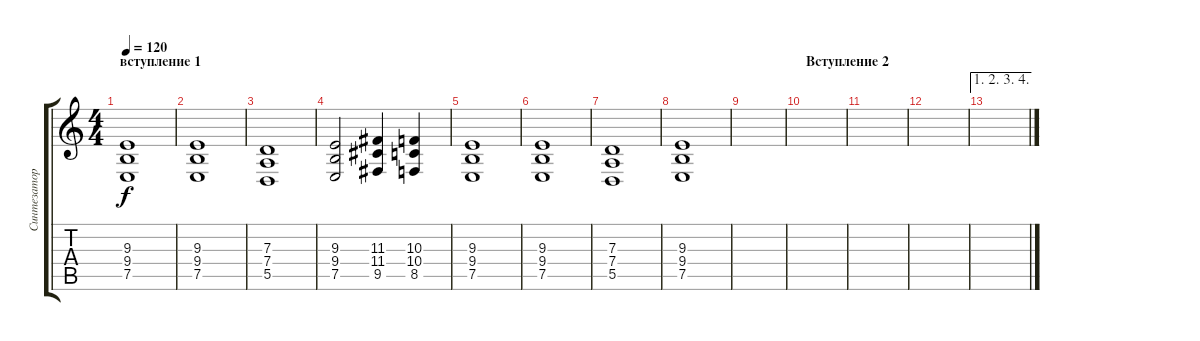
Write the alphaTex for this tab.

\track ("Синтезатор 1" "Синтезатор") {instrument synthbrass1}
\staff {score tabs}
\tuning (E4 B3 G3 D3 A2 E2) {hide}
\ts (4 4)
\section ("" "вступление 1")
\tempo 120
\clef g2
\ks c
(9.3 9.4 7.5).1{dy f instrument synthbrass1} |
(9.3 9.4 7.5).1 |
(7.3 7.4 5.5).1 |
(9.3 9.4 7.5).2 (11.3 11.4 9.5).4 (10.3 10.4 8.5).4 |
(9.3 9.4 7.5).1 |
(9.3 9.4 7.5).1 |
(7.3 7.4 5.5).1 |
(9.3 9.4 7.5).1 |
|
\section ("" "Вступление 2 ")
|
|
|
\ae (1 2 3 4)
